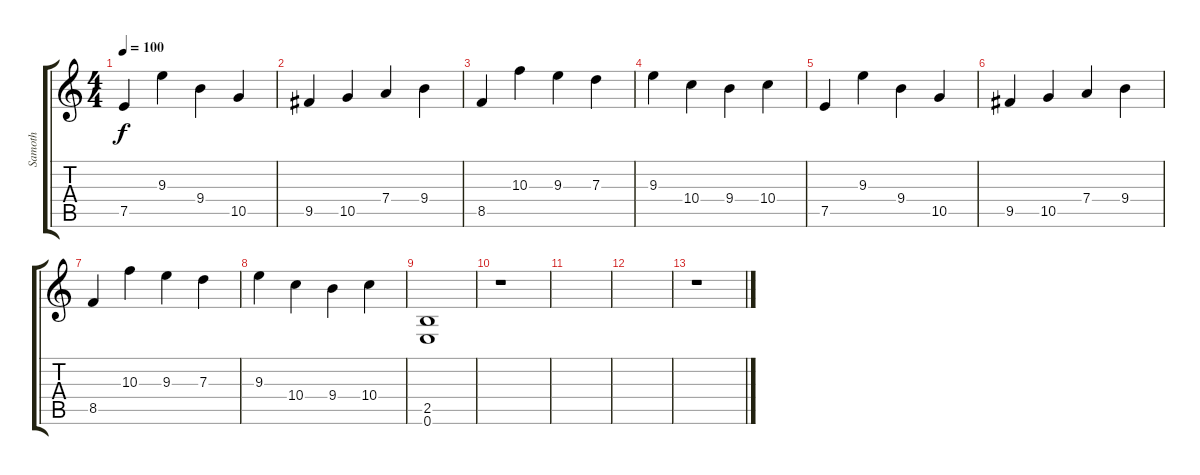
\track ("Samoth" "Samoth") {instrument distortionguitar}
\staff {score tabs}
\tuning (E4 B3 G3 D3 A2 E2) {hide}
\ts (4 4)
\tempo 100
\clef g2
\ks c
7.5.4{dy f} 9.3.4 9.4.4 10.5.4 |
9.5.4 10.5.4 7.4.4 9.4.4 |
8.5.4 10.3.4 9.3.4 7.3.4 |
9.3.4 10.4.4 9.4.4 10.4.4 |
7.5.4 9.3.4 9.4.4 10.5.4 |
9.5.4 10.5.4 7.4.4 9.4.4 |
8.5.4 10.3.4 9.3.4 7.3.4 |
9.3.4 10.4.4 9.4.4 10.4.4 |
(2.5 0.6).1 |
r.1 |
|
|
r.1
